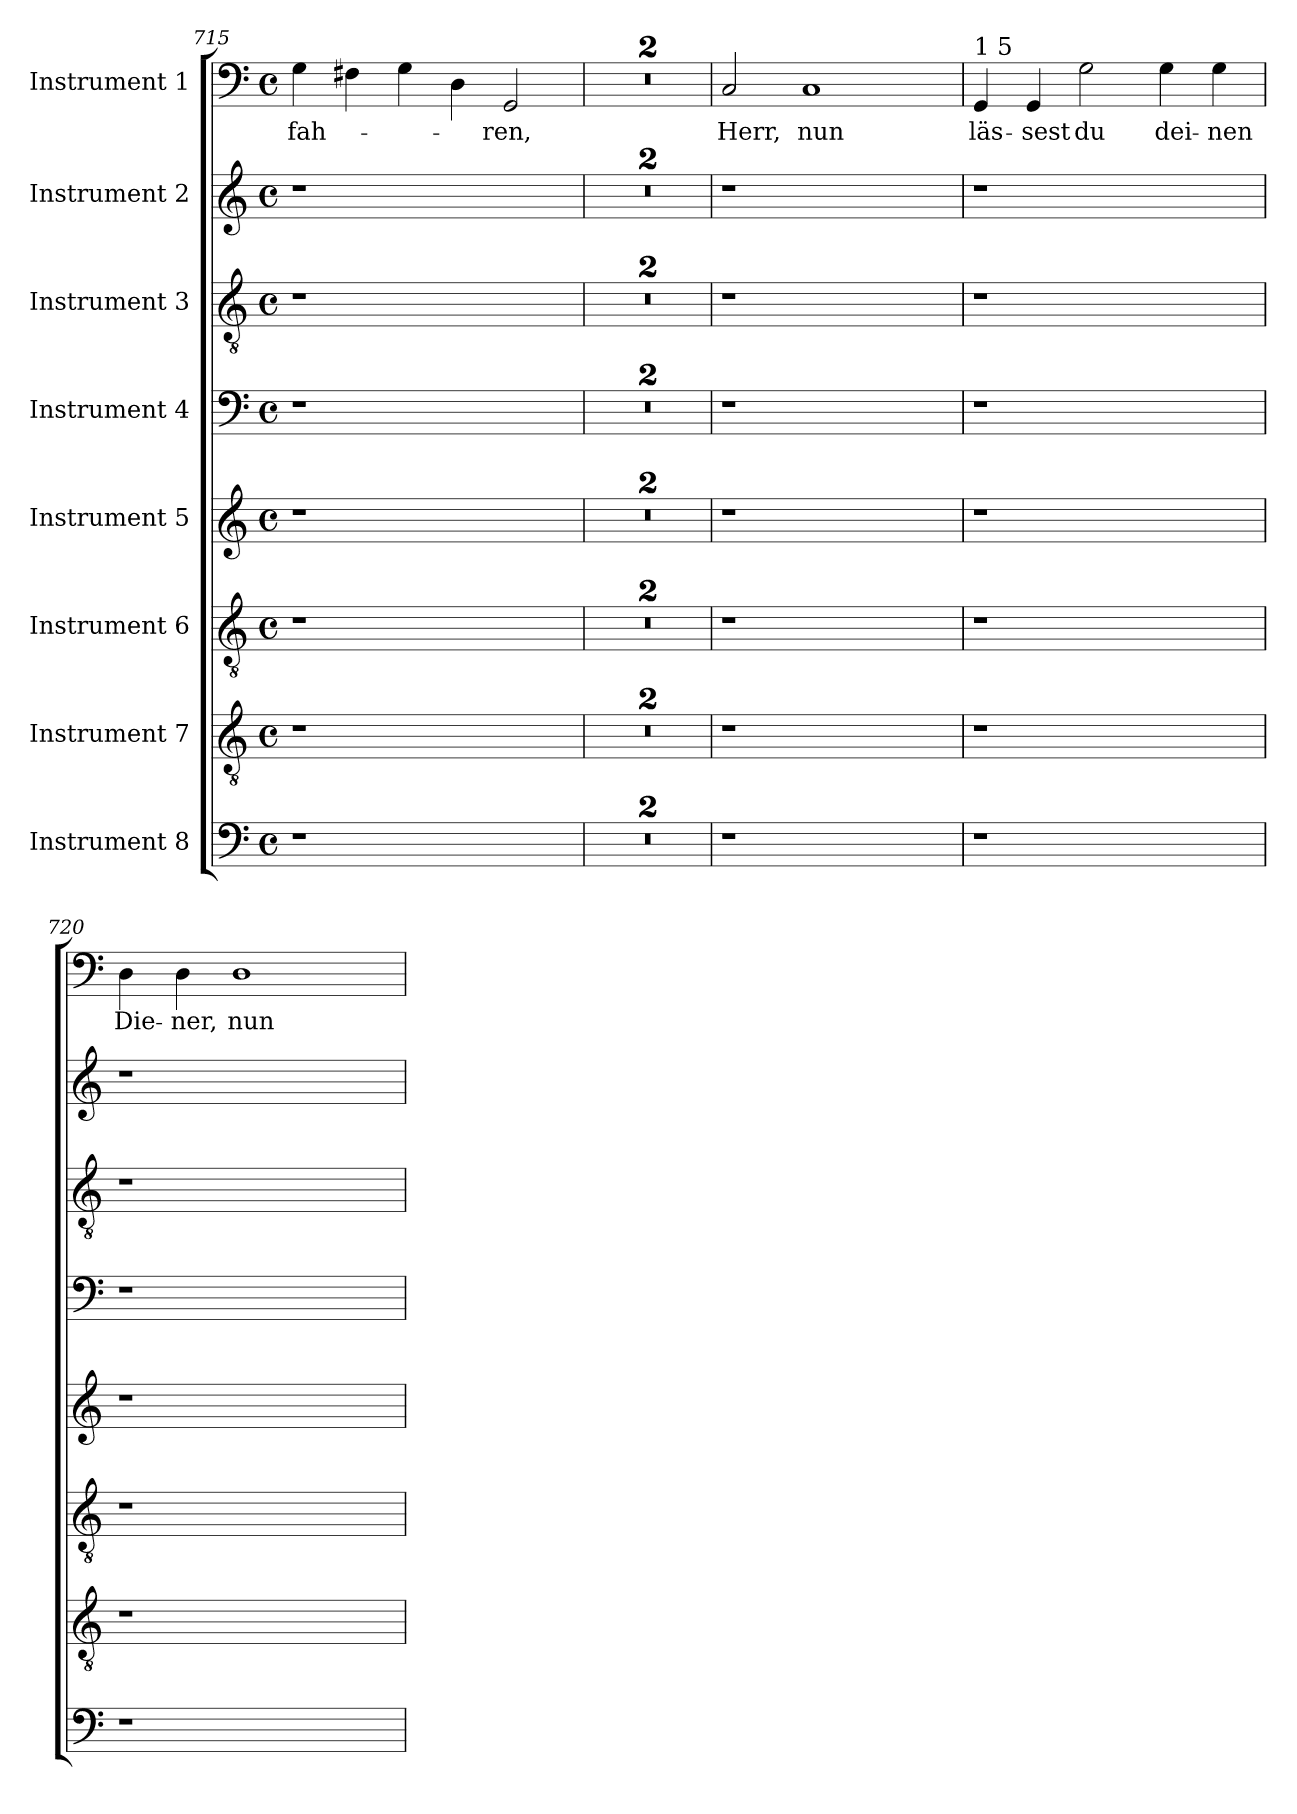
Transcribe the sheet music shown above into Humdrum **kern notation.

**kern	**kern	**kern	**kern	**kern	**kern	**kern	**kern	**text
*part8	*part7	*part6	*part5	*part4	*part3	*part2	*part1	*part1
*staff8	*staff7	*staff6	*staff5	*staff4	*staff3	*staff2	*staff1	*staff1
*I"Instrument 8	*I"Instrument 7	*I"Instrument 6	*I"Instrument 5	*I"Instrument 4	*I"Instrument 3	*I"Instrument 2	*I"Instrument 1	*
*clefF4	*clefGv2	*clefGv2	*clefG2	*clefF4	*clefGv2	*clefG2	*clefF4	*
*M4/4	*M4/4	*M4/4	*M4/4	*M4/4	*M4/4	*M4/4	*M4/4	*
*met(c)	*met(c)	*met(c)	*met(c)	*met(c)	*met(c)	*met(c)	*met(c)	*
=715	=715	=715	=715	=715	=715	=715	=715	=715
!	!	!	!	!	!	!	!	!LO:LY:b:cj
1r	1r	1r	1r	1r	1r	1r	4G\	fah-
.	.	.	.	.	.	.	4F#X\	.
.	.	.	.	.	.	.	4G\	.
.	.	.	.	.	.	.	4D\	.
!	!	!	!	!	!	!	!	!LO:LY:b:cj
2ryy	2ryy	2ryy	2ryy	2ryy	2ryy	2ryy	2GG/	-ren,
=716	=716	=716	=716	=716	=716	=716	=716	=716
1r	1r	1r	1r	1r	1r	1r	1r	.
=717	=717	=717	=717	=717	=717	=717	=717	=717
1r	1r	1r	1r	1r	1r	1r	1r	.
=718	=718	=718	=718	=718	=718	=718	=718	=718
!	!	!	!	!	!	!	!	!LO:LY:b:cj
1r	1r	1r	1r	1r	1r	1r	2C/	Herr,
!	!	!	!	!	!	!	!	!LO:LY:b:cj
.	.	.	.	.	.	.	1C	nun
2ryy	2ryy	2ryy	2ryy	2ryy	2ryy	2ryy	.	.
!!LO:LB:g=z
=719	=719	=719	=719	=719	=719	=719	=719	=719
!	!	!	!	!	!	!	!LO:TX:a:t=1 5	!
!	!	!	!	!	!	!	!	!LO:LY:b
1r	1r	1r	1r	1r	1r	1r	4GG/	läs-
!	!	!	!	!	!	!	!	!LO:LY:b:rj
.	.	.	.	.	.	.	4GG/	-sest
!	!	!	!	!	!	!	!	!LO:LY:b:cj
.	.	.	.	.	.	.	2G\	du
!	!	!	!	!	!	!	!	!LO:LY:b
2ryy	2ryy	2ryy	2ryy	2ryy	2ryy	2ryy	4G\	dei-
!	!	!	!	!	!	!	!	!LO:LY:b:rj
.	.	.	.	.	.	.	4G\	-nen
=720	=720	=720	=720	=720	=720	=720	=720	=720
!	!	!	!	!	!	!	!	!LO:LY:b
1r	1r	1r	1r	1r	1r	1r	4D\	Die-
!	!	!	!	!	!	!	!	!LO:LY:b:rj
.	.	.	.	.	.	.	4D\	-ner,
!	!	!	!	!	!	!	!	!LO:LY:b:cj
.	.	.	.	.	.	.	1D	nun
2ryy	2ryy	2ryy	2ryy	2ryy	2ryy	2ryy	.	.
=	=	=	=	=	=	=	=	=
*-	*-	*-	*-	*-	*-	*-	*-	*-
